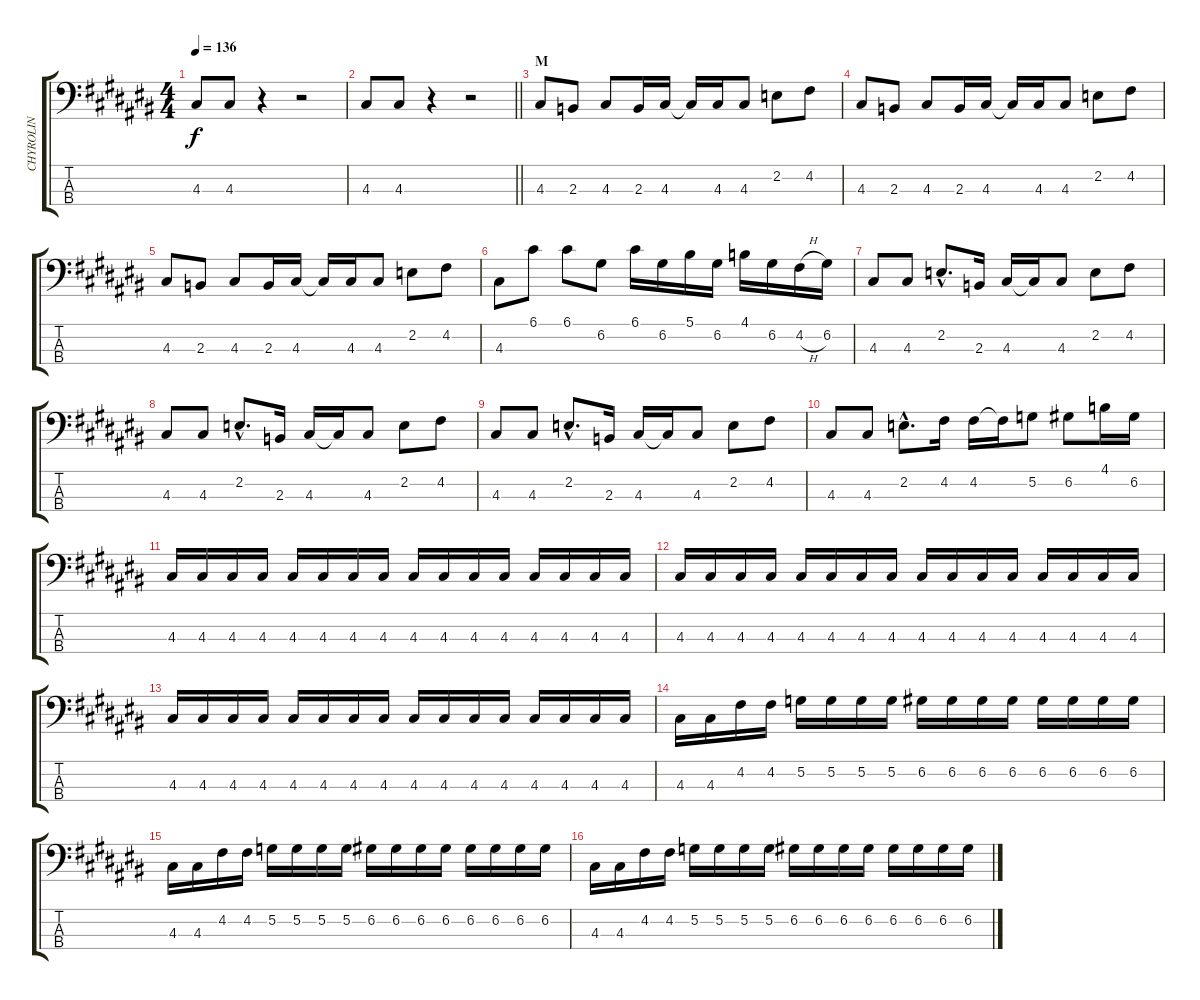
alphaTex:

\track ("CHYROLIN" "CHYROLIN") {instrument acousticguitarnylon}
\staff {score tabs}
\tuning (G2 D2 A1 E1) {hide}
\ts (4 4)
\tempo 136
\clef f4
\ks c#
4.3.8{dy f} 4.3.8 r.4 r.2 |
\barLineRight lightlight
4.3.8 4.3.8 r.4 r.2 |
\section ("" "M")
4.3.8 2.3.8 4.3.8 2.3.16 4.3.16 4.3{t}.16 4.3.16 4.3.8 2.2.8 4.2.8 |
4.3.8 2.3.8 4.3.8 2.3.16 4.3.16 4.3{t}.16 4.3.16 4.3.8 2.2.8 4.2.8 |
4.3.8 2.3.8 4.3.8 2.3.16 4.3.16 4.3{t}.16 4.3.16 4.3.8 2.2.8 4.2.8 |
4.3.8 6.1.8 6.1.8 6.2.8 6.1.16 6.2.16 5.1.16 6.2.16 4.1.16 6.2.16 4.2{h}.16 6.2.16 |
4.3.8 4.3.8 2.2{hac}.8{d} 2.3.16 4.3.16 4.3{t}.16 4.3.8 2.2.8 4.2.8 |
4.3.8 4.3.8 2.2{hac}.8{d} 2.3.16 4.3.16 4.3{t}.16 4.3.8 2.2.8 4.2.8 |
4.3.8 4.3.8 2.2{hac}.8{d} 2.3.16 4.3.16 4.3{t}.16 4.3.8 2.2.8 4.2.8 |
4.3.8 4.3.8 2.2{hac}.8{d} 4.2.16 4.2.16 4.2{t}.16 5.2.8 6.2.8 4.1.16 6.2.16 |
4.3.16 4.3.16 4.3.16 4.3.16 4.3.16 4.3.16 4.3.16 4.3.16 4.3.16 4.3.16 4.3.16 4.3.16 4.3.16 4.3.16 4.3.16 4.3.16 |
4.3.16 4.3.16 4.3.16 4.3.16 4.3.16 4.3.16 4.3.16 4.3.16 4.3.16 4.3.16 4.3.16 4.3.16 4.3.16 4.3.16 4.3.16 4.3.16 |
4.3.16 4.3.16 4.3.16 4.3.16 4.3.16 4.3.16 4.3.16 4.3.16 4.3.16 4.3.16 4.3.16 4.3.16 4.3.16 4.3.16 4.3.16 4.3.16 |
4.3.16 4.3.16 4.2.16 4.2.16 5.2.16 5.2.16 5.2.16 5.2.16 6.2.16 6.2.16 6.2.16 6.2.16 6.2.16 6.2.16 6.2.16 6.2.16 |
4.3.16 4.3.16 4.2.16 4.2.16 5.2.16 5.2.16 5.2.16 5.2.16 6.2.16 6.2.16 6.2.16 6.2.16 6.2.16 6.2.16 6.2.16 6.2.16 |
4.3.16 4.3.16 4.2.16 4.2.16 5.2.16 5.2.16 5.2.16 5.2.16 6.2.16 6.2.16 6.2.16 6.2.16 6.2.16 6.2.16 6.2.16 6.2.16
